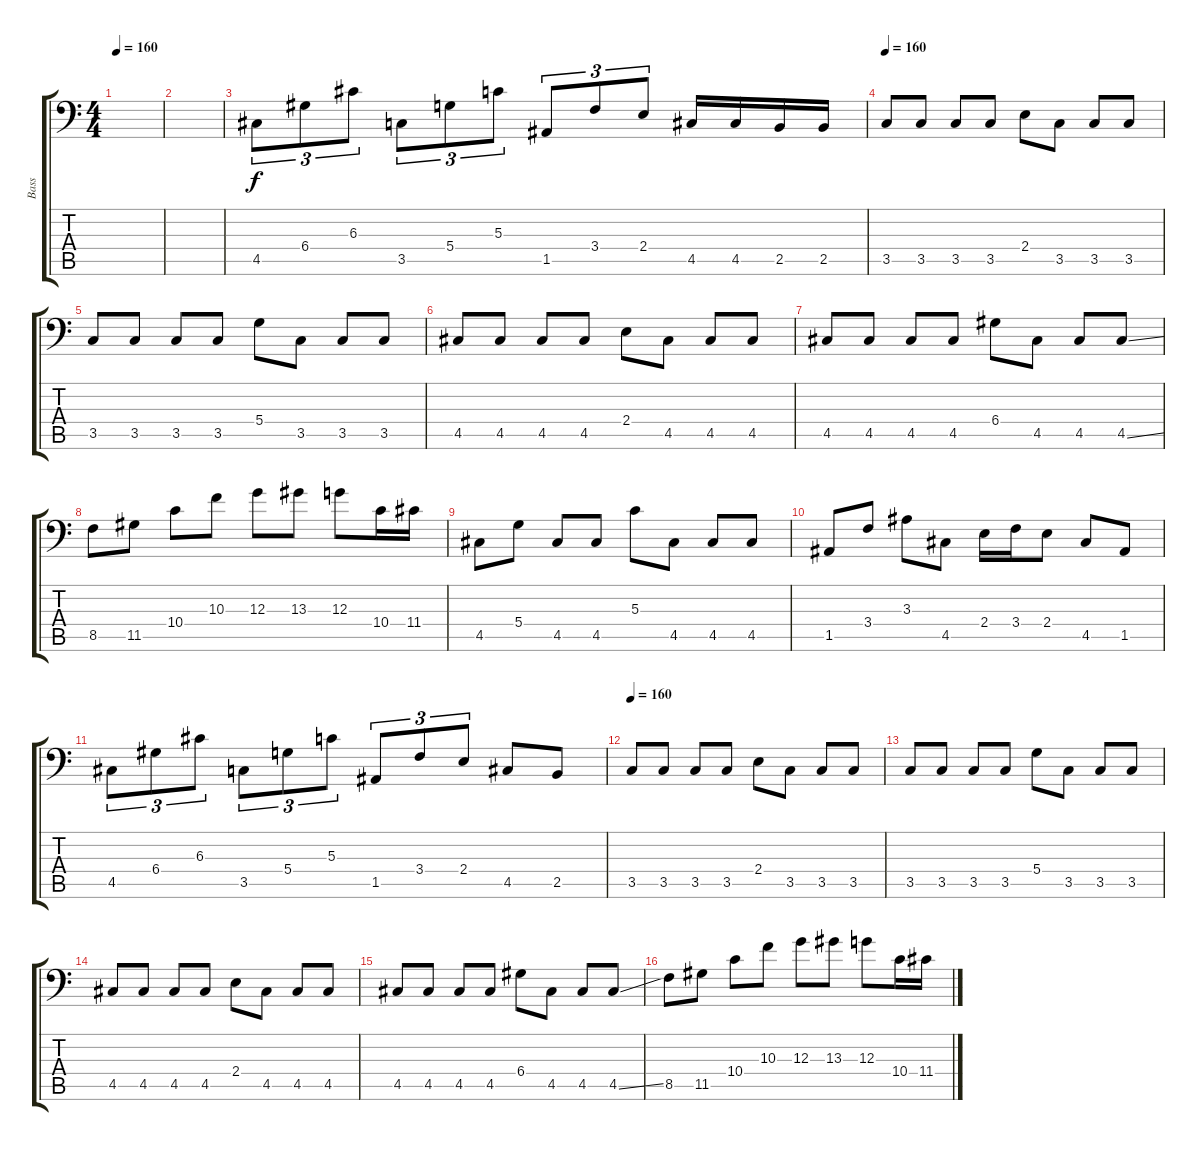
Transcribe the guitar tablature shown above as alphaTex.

\track ("Bass" "Bass") {instrument electricbasspick}
\staff {score tabs}
\tuning (E4 B3 G2 D2 A1 E1) {hide}
\ts (4 4)
\tempo 160
\clef f4
\ks c
|
|
4.5.8{tu (3 2)} 6.4.8{tu (3 2)} 6.3.8{tu (3 2)} 3.5.8{tu (3 2)} 5.4.8{tu (3 2)} 5.3.8{tu (3 2)} 1.5.8{tu (3 2)} 3.4.8{tu (3 2)} 2.4.8{tu (3 2)} 4.5.16 4.5.16 2.5.16 2.5.16 |
\tempo 160
3.5.8 3.5.8 3.5.8 3.5.8 2.4.8 3.5.8 3.5.8 3.5.8 |
3.5.8 3.5.8 3.5.8 3.5.8 5.4.8 3.5.8 3.5.8 3.5.8 |
4.5.8 4.5.8 4.5.8 4.5.8 2.4.8 4.5.8 4.5.8 4.5.8 |
4.5.8 4.5.8 4.5.8 4.5.8 6.4.8 4.5.8 4.5.8 4.5{ss}.8 |
8.5.8 11.5.8 10.4.8 10.3.8 12.3.8 13.3.8 12.3.8 10.4.16 11.4.16 |
4.5.8 5.4.8 4.5.8 4.5.8 5.3.8 4.5.8 4.5.8 4.5.8 |
1.5.8 3.4.8 3.3.8 4.5.8 2.4.16 3.4.16 2.4.8 4.5.8 1.5.8 |
4.5.8{tu (3 2)} 6.4.8{tu (3 2)} 6.3.8{tu (3 2)} 3.5.8{tu (3 2)} 5.4.8{tu (3 2)} 5.3.8{tu (3 2)} 1.5.8{tu (3 2)} 3.4.8{tu (3 2)} 2.4.8{tu (3 2)} 4.5.8 2.5.8 |
\tempo 160
3.5.8 3.5.8 3.5.8 3.5.8 2.4.8 3.5.8 3.5.8 3.5.8 |
3.5.8 3.5.8 3.5.8 3.5.8 5.4.8 3.5.8 3.5.8 3.5.8 |
4.5.8 4.5.8 4.5.8 4.5.8 2.4.8 4.5.8 4.5.8 4.5.8 |
4.5.8 4.5.8 4.5.8 4.5.8 6.4.8 4.5.8 4.5.8 4.5{ss}.8 |
8.5.8 11.5.8 10.4.8 10.3.8 12.3.8 13.3.8 12.3.8 10.4.16 11.4.16
